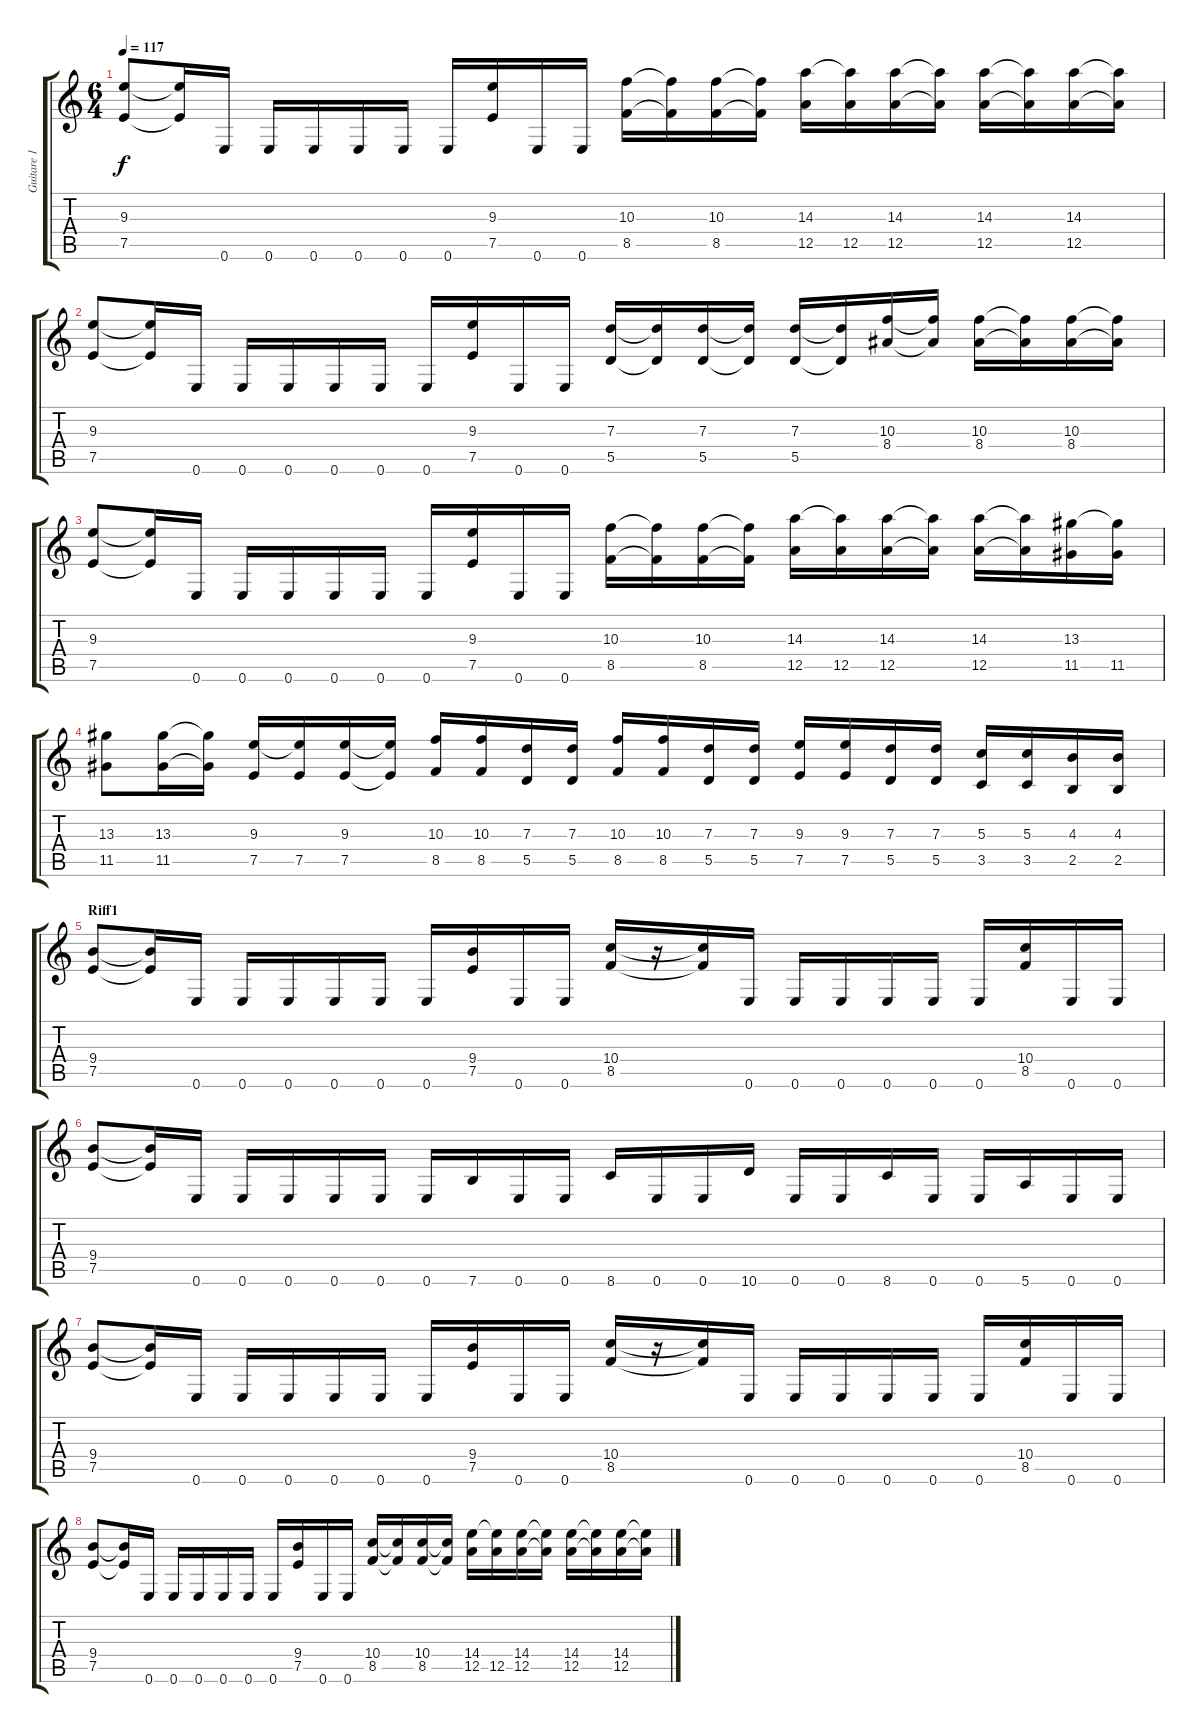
\track ("Guitare 1" "Guitare 1") {instrument distortionguitar}
\staff {score tabs}
\tuning (E4 B3 G3 D3 A2 E2) {hide}
\ts (6 4)
\tempo 117
\clef g2
\ks c
(9.3 7.5).8{dy f} (9.3{t} 7.5{t}).16 0.6.16 0.6.16 0.6.16 0.6.16 0.6.16 0.6.16 (9.3 7.5).16 0.6.16 0.6.16 (10.3 8.5).16 (10.3{t} 8.5{t}).16 (10.3 8.5).16 (10.3{t} 8.5{t}).16 (14.3 12.5).16 (14.3{t} 12.5).16 (14.3 12.5).16 (14.3{t} 12.5{t}).16 (14.3 12.5).16 (14.3{t} 12.5{t}).16 (14.3 12.5).16 (14.3{t} 12.5{t}).16 |
(9.3 7.5).8 (9.3{t} 7.5{t}).16 0.6.16 0.6.16 0.6.16 0.6.16 0.6.16 0.6.16 (9.3 7.5).16 0.6.16 0.6.16 (7.3 5.5).16 (7.3{t} 5.5{t}).16 (7.3 5.5).16 (7.3{t} 5.5{t}).16 (7.3 5.5).16 (7.3{t} 5.5{t}).16 (10.3 8.4).16 (10.3{t} 8.4{t}).16 (10.3 8.4).16 (10.3{t} 8.4{t}).16 (10.3 8.4).16 (10.3{t} 8.4{t}).16 |
(9.3 7.5).8 (9.3{t} 7.5{t}).16 0.6.16 0.6.16 0.6.16 0.6.16 0.6.16 0.6.16 (9.3 7.5).16 0.6.16 0.6.16 (10.3 8.5).16 (10.3{t} 8.5{t}).16 (10.3 8.5).16 (10.3{t} 8.5{t}).16 (14.3 12.5).16 (14.3{t} 12.5).16 (14.3 12.5).16 (14.3{t} 12.5{t}).16 (14.3 12.5).16 (14.3{t} 12.5{t}).16 (13.3 11.5).16 (13.3{t} 11.5).16 |
(13.3 11.5).8 (13.3 11.5).16 (13.3{t} 11.5{t}).16 (9.3 7.5).16 (9.3{t} 7.5).16 (9.3 7.5).16 (9.3{t} 7.5{t}).16 (10.3 8.5).16 (10.3 8.5).16 (7.3 5.5).16 (7.3 5.5).16 (10.3 8.5).16 (10.3 8.5).16 (7.3 5.5).16 (7.3 5.5).16 (9.3 7.5).16 (9.3 7.5).16 (7.3 5.5).16 (7.3 5.5).16 (5.3 3.5).16 (5.3 3.5).16 (4.3 2.5).16 (4.3 2.5).16 |
\section ("" "Riff1")
(9.4 7.5).8 (9.4{t} 7.5{t}).16 0.6.16 0.6.16 0.6.16 0.6.16 0.6.16 0.6.16 (9.4 7.5).16 0.6.16 0.6.16 (10.4 8.5).16 r.16 (10.4{t} 8.5{t}).16 0.6.16 0.6.16 0.6.16 0.6.16 0.6.16 0.6.16 (10.4 8.5).16 0.6.16 0.6.16 |
(9.4 7.5).8 (9.4{t} 7.5{t}).16 0.6.16 0.6.16 0.6.16 0.6.16 0.6.16 0.6.16 7.6.16 0.6.16 0.6.16 8.6.16 0.6.16 0.6.16 10.6.16 0.6.16 0.6.16 8.6.16 0.6.16 0.6.16 5.6.16 0.6.16 0.6.16 |
(9.4 7.5).8 (9.4{t} 7.5{t}).16 0.6.16 0.6.16 0.6.16 0.6.16 0.6.16 0.6.16 (9.4 7.5).16 0.6.16 0.6.16 (10.4 8.5).16 r.16 (10.4{t} 8.5{t}).16 0.6.16 0.6.16 0.6.16 0.6.16 0.6.16 0.6.16 (10.4 8.5).16 0.6.16 0.6.16 |
(9.4 7.5).8 (9.4{t} 7.5{t}).16 0.6.16 0.6.16 0.6.16 0.6.16 0.6.16 0.6.16 (9.4 7.5).16 0.6.16 0.6.16 (10.4 8.5).16 (10.4{t} 8.5{t}).16 (10.4 8.5).16 (10.4{t} 8.5{t}).16 (14.4 12.5).16 (14.4{t} 12.5).16 (14.4 12.5).16 (14.4{t} 12.5{t}).16 (14.4 12.5).16 (14.4{t} 12.5{t}).16 (14.4 12.5).16 (14.4{t} 12.5{t}).16
